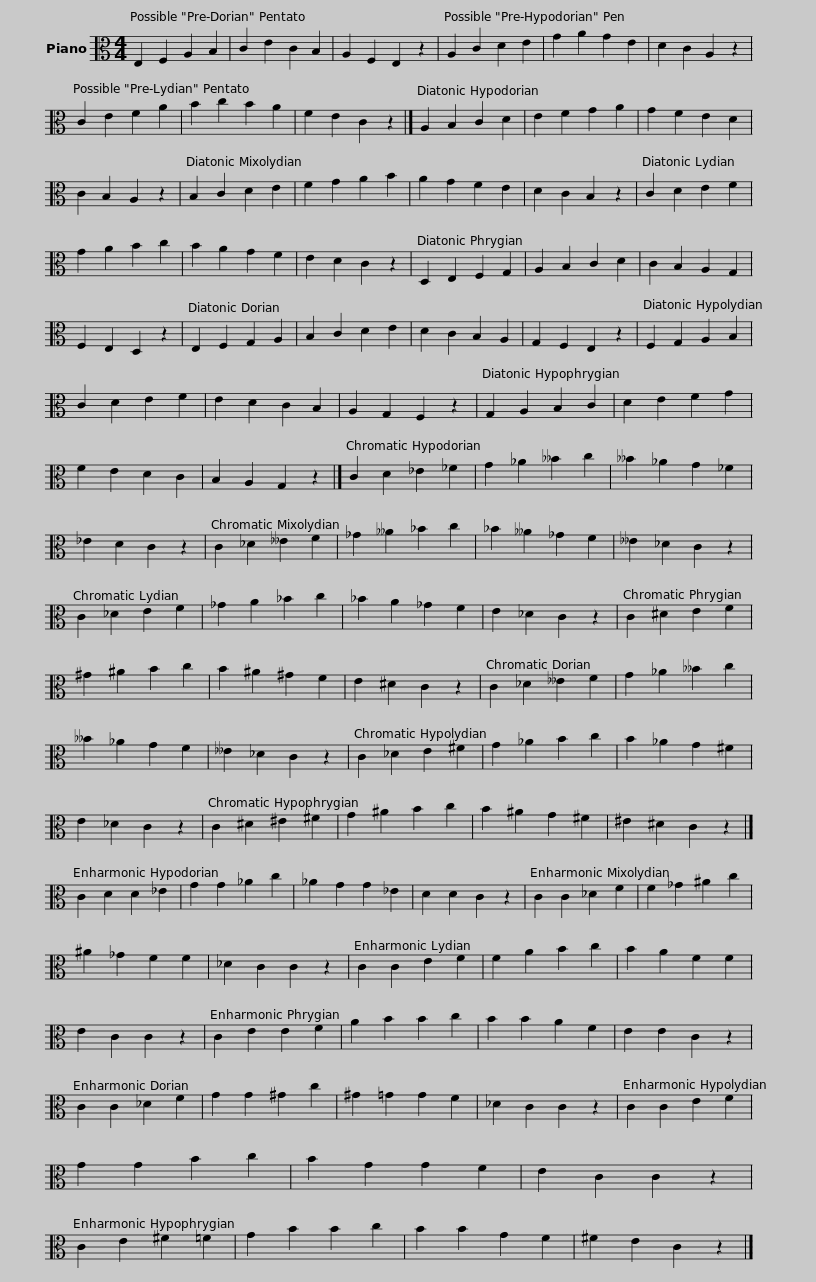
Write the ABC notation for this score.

X:1
L:1/8
M:4/4
I:linebreak $
K:C
V:1 alto
V:1
 E,2 F,2 A,2 B,2 | C2 E2 C2 B,2 | A,2 F,2 E,2 z2 | A,2 C2 D2 E2 | G2 A2 G2 E2 | %5
 D2 C2 A,2 z2 | C2 E2 F2 A2 | B2 c2 B2 A2 | F2 E2 C2 z2 |] A,2 B,2 C2 D2 | %10
 E2 F2 G2 A2 | G2 F2 E2 D2 | C2 B,2 A,2 z2 |$ B,2 C2 D2 E2 | F2 G2 A2 B2 | %15
 A2 G2 F2 E2 | D2 C2 B,2 z2 | C2 D2 E2 F2 | G2 A2 B2 c2 | B2 A2 G2 F2 | %20
 E2 D2 C2 z2 | D,2 E,2 F,2 G,2 | A,2 B,2 C2 D2 | C2 B,2 A,2 G,2 | F,2 E,2 D,2 z2 |$ %25
 E,2 F,2 G,2 A,2 | B,2 C2 D2 E2 | D2 C2 B,2 A,2 | G,2 F,2 E,2 z2 | F,2 G,2 A,2 B,2 | %30
 C2 D2 E2 F2 | E2 D2 C2 B,2 | A,2 G,2 F,2 z2 | G,2 A,2 B,2 C2 | D2 E2 F2 G2 | %35
 F2 E2 D2 C2 | B,2 A,2 G,2 z2 |]$ C2 D2 _E2 _F2 | G2 _A2 __B2 c2 | __B2 _A2 G2 _F2 | %40
 _E2 D2 C2 z2 | C2 _D2 __E2 F2 | _G2 __A2 _B2 c2 | _B2 __A2 _G2 F2 | __E2 _D2 C2 z2 | %45
 C2 _D2 E2 F2 |$ _G2 A2 _B2 c2 | _B2 A2 _G2 F2 | E2 _D2 C2 z2 | C2 ^D2 E2 F2 | %50
 ^G2 ^A2 B2 c2 | B2 ^A2 ^G2 F2 | E2 ^D2 C2 z2 | C2 _D2 __E2 F2 | G2 _A2 __B2 c2 |$ %55
 __B2 _A2 G2 F2 | __E2 _D2 C2 z2 | C2 _D2 E2 ^F2 | G2 _A2 B2 c2 | B2 _A2 G2 ^F2 | %60
 E2 _D2 C2 z2 | C2 ^D2 ^E2 ^F2 | G2 ^A2 B2 c2 | B2 ^A2 G2 ^F2 |$ ^E2 ^D2 C2 z2 |] %65
 C2 D2 D2 _E2 | G2 G2 _A2 c2 | _A2 G2 G2 _E2 | D2 D2 C2 z2 | C2 C2 _D2 F2 | %70
 F2 _G2 ^A2 c2 | ^A2 _G2 F2 F2 | _D2 C2 C2 z2 | C2 C2 E2 F2 |$ F2 A2 B2 c2 | %75
 B2 A2 F2 F2 | E2 C2 C2 z2 | C2 E2 E2 F2 | A2 B2 B2 c2 | B2 B2 A2 F2 | %80
 E2 E2 C2 z2 | C2 C2 _D2 F2 | G2 G2 ^G2 c2 | ^G2 =G2 G2 F2 | _D2 C2 C2 z2 |$ %85
 C2 C2 E2 F2 | G2 G2 B2 c2 | B2 G2 G2 F2 | E2 C2 C2 z2 | C2 E2 ^F2 =F2 | %90
 G2 B2 B2 c2 | B2 B2 G2 F2 | ^F2 E2 C2 z2 |] %93
